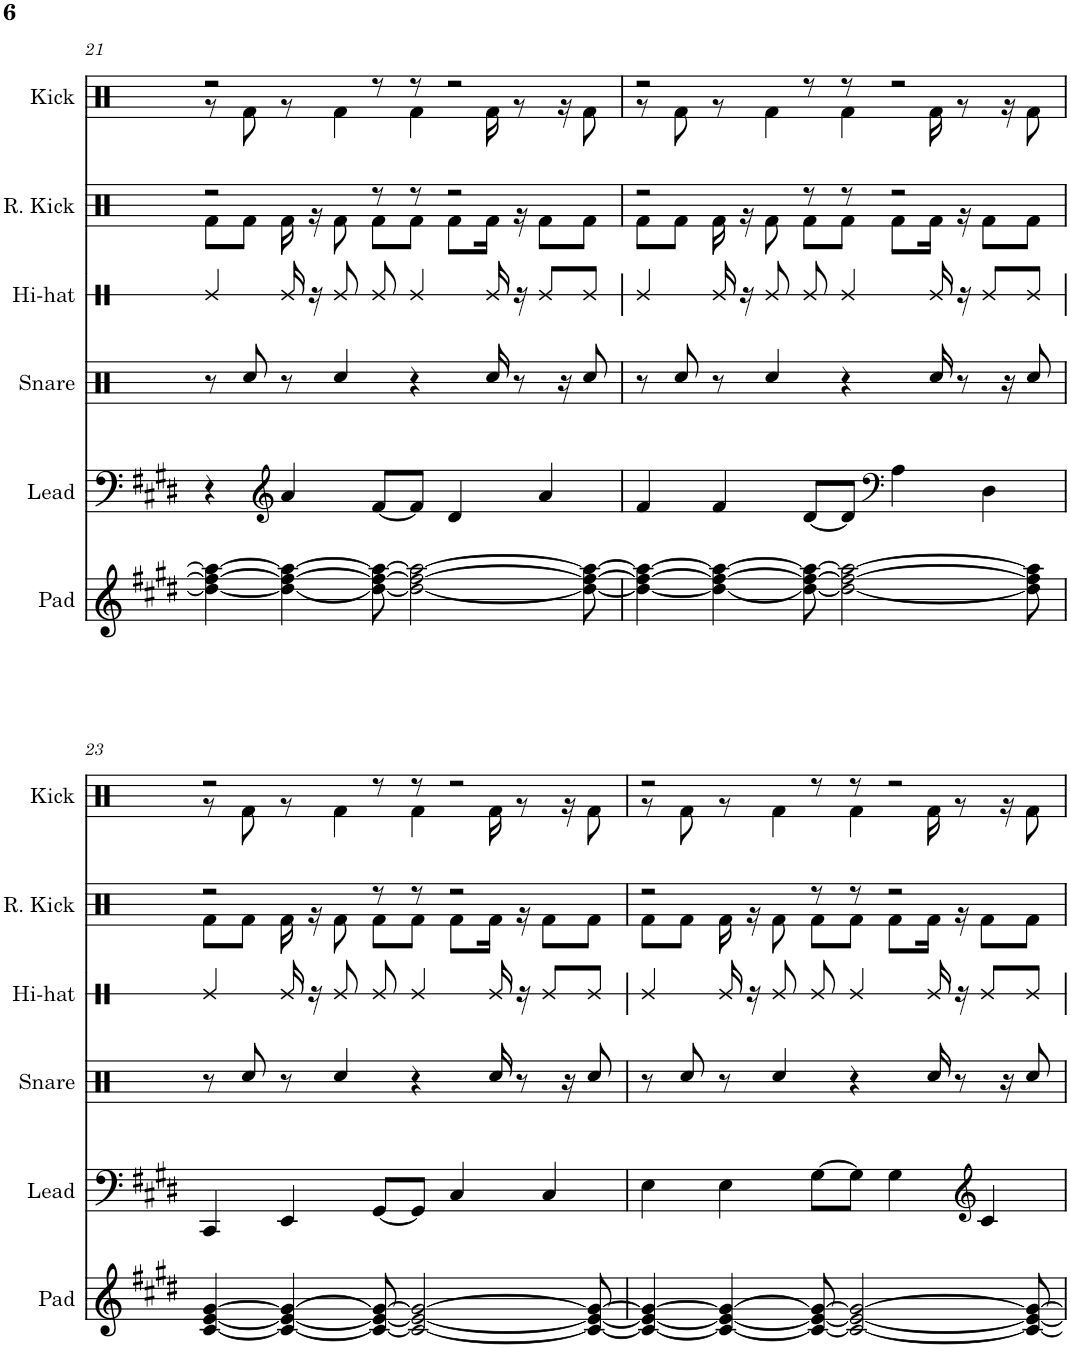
**kern	**kern	**kern	**kern	**kern	**kern
*part6	*part5	*part4	*part3	*part2	*part1
*staff6	*staff5	*staff4	*staff3	*staff2	*staff1
*I"Pad	*I"Lead	*I"Snare	*I"Hi-hat	*I"Reverb Kick	*I"Kick
*I'Pad	*I'Lead	*I'Snare	*I'Hi-hat	*I'R. Kick	*I'Kick
!!LO:PB:g=z
*clefG2	*clefF4	*clefX	*clefX	*clefX	*clefX
*k[f#c#g#d#]	*k[f#c#g#d#]	*k[f#c#g#d#]	*k[f#c#g#d#]	*k[f#c#g#d#]	*k[f#c#g#d#]
*M5/4	*M5/4	*M5/4	*M5/4	*M5/4	*M5/4
=21	=21	=21	=21	=21	=21
*	*	*	*	*^	*^
4dd#\_ 4ff#\_ 4aa\_	4r	8r	4Re/	2r	8Rf\L	2r	8r
.	.	8Rcc/	.	.	8Rf\J	.	8Rf\
*	*clefG2	*	*	*	*	*	*
4dd#\_ 4ff#\_ 4aa\_	4a/	8r	16Re/	.	16Rf\	.	8r
.	.	.	16r	.	16r	.	.
.	.	4Rcc/	8Re/	.	8Rf\	.	4Rf\
8dd#\_ 8ff#\_ 8aa\_	[8f#/L	.	8Re/	8r	8Rf\L	8r	.
2dd#\_ 2ff#\_ 2aa\_	8f#/J]	4r	4Re/	8r	8Rf\J	8r	4Rf\
.	4d#/	.	.	2r	8Rf\L	2r	.
.	.	16Rcc/	16Re/	.	16Rf\Jk	.	16Rf\
.	.	8r	16r	.	16r	.	8r
.	4a/	.	8Re/L	.	8Rf\L	.	.
.	.	16r	.	.	.	.	16r
8dd#\_ 8ff#\_ 8aa\_	.	8Rcc/	8Re/J	.	8Rf\J	.	8Rf\
=22	=22	=22	=22	=22	=22	=22	=22
4dd#\_ 4ff#\_ 4aa\_	4f#/	8r	4Re/	2r	8Rf\L	2r	8r
.	.	8Rcc/	.	.	8Rf\J	.	8Rf\
4dd#\_ 4ff#\_ 4aa\_	4f#/	8r	16Re/	.	16Rf\	.	8r
.	.	.	16r	.	16r	.	.
.	.	4Rcc/	8Re/	.	8Rf\	.	4Rf\
8dd#\_ 8ff#\_ 8aa\_	[8d#/L	.	8Re/	8r	8Rf\L	8r	.
2dd#\_ 2ff#\_ 2aa\_	8d#/J]	4r	4Re/	8r	8Rf\J	8r	4Rf\
*	*clefF4	*	*	*	*	*	*
.	4A\	.	.	2r	8Rf\L	2r	.
.	.	16Rcc/	16Re/	.	16Rf\Jk	.	16Rf\
.	.	8r	16r	.	16r	.	8r
.	4D#\	.	8Re/L	.	8Rf\L	.	.
.	.	16r	.	.	.	.	16r
8dd#\] 8ff#\] 8aa\]	.	8Rcc/	8Re/J	.	8Rf\J	.	8Rf\
!!LO:LB:g=z	!!
=23	=23	=23	=23	=23	=23	=23	=23
[4c#/ [4e/ [4g#/	4CC#/	8r	4Re/	2r	8Rf\L	2r	8r
.	.	8Rcc/	.	.	8Rf\J	.	8Rf\
4c#/_ 4e/_ 4g#/_	4EE/	8r	16Re/	.	16Rf\	.	8r
.	.	.	16r	.	16r	.	.
.	.	4Rcc/	8Re/	.	8Rf\	.	4Rf\
8c#/_ 8e/_ 8g#/_	[8GG#/L	.	8Re/	8r	8Rf\L	8r	.
2c#/_ 2e/_ 2g#/_	8GG#/J]	4r	4Re/	8r	8Rf\J	8r	4Rf\
.	4C#/	.	.	2r	8Rf\L	2r	.
.	.	16Rcc/	16Re/	.	16Rf\Jk	.	16Rf\
.	.	8r	16r	.	16r	.	8r
.	4C#/	.	8Re/L	.	8Rf\L	.	.
.	.	16r	.	.	.	.	16r
8c#/_ 8e/_ 8g#/_	.	8Rcc/	8Re/J	.	8Rf\J	.	8Rf\
=24	=24	=24	=24	=24	=24	=24	=24
4c#/_ 4e/_ 4g#/_	4E\	8r	4Re/	2r	8Rf\L	2r	8r
.	.	8Rcc/	.	.	8Rf\J	.	8Rf\
4c#/_ 4e/_ 4g#/_	4E\	8r	16Re/	.	16Rf\	.	8r
.	.	.	16r	.	16r	.	.
.	.	4Rcc/	8Re/	.	8Rf\	.	4Rf\
8c#/_ 8e/_ 8g#/_	[8G#\L	.	8Re/	8r	8Rf\L	8r	.
2c#/_ 2e/_ 2g#/_	8G#\J]	4r	4Re/	8r	8Rf\J	8r	4Rf\
.	4G#\	.	.	2r	8Rf\L	2r	.
.	.	16Rcc/	16Re/	.	16Rf\Jk	.	16Rf\
.	.	8r	16r	.	16r	.	8r
*	*clefG2	*	*	*	*	*	*
.	4c#/	.	8Re/L	.	8Rf\L	.	.
.	.	16r	.	.	.	.	16r
8c#/_ 8e/_ 8g#/_	.	8Rcc/	8Re/J	.	8Rf\J	.	8Rf\
*	*	*	*	*v	*v	*	*
*	*	*	*	*	*v	*v
=	=	=	=	=	=
*-	*-	*-	*-	*-	*-
